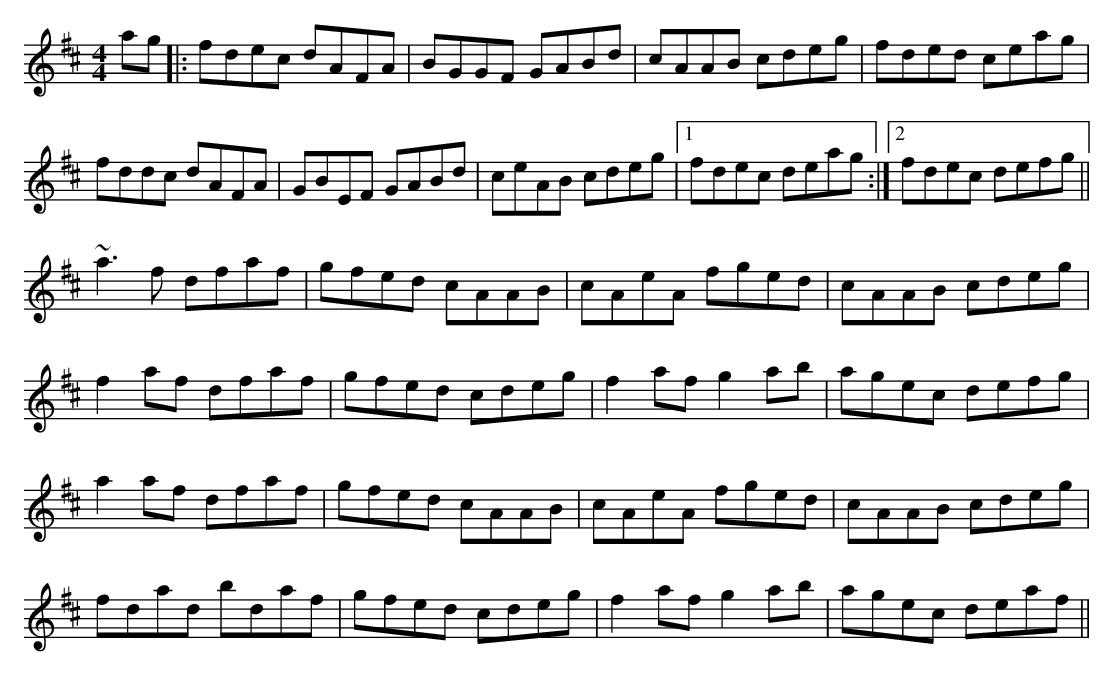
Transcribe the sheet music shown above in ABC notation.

X:1
M:4/4
K:D
ag|:fdec dAFA|BGGF GABd|cAAB cdeg|fded ceag|
fddc dAFA|GBEF GABd|ceAB cdeg|1 fdec deag:|2 fdec defg||
~a3f dfaf|gfed cAAB|cAeA fged|cAAB cdeg|
f2af dfaf|gfed cdeg|f2af g2ab|agec defg|
a2af dfaf|gfed cAAB|cAeA fged|cAAB cdeg|
fdad bdaf|gfed cdeg|f2af g2ab|agec deaf||
